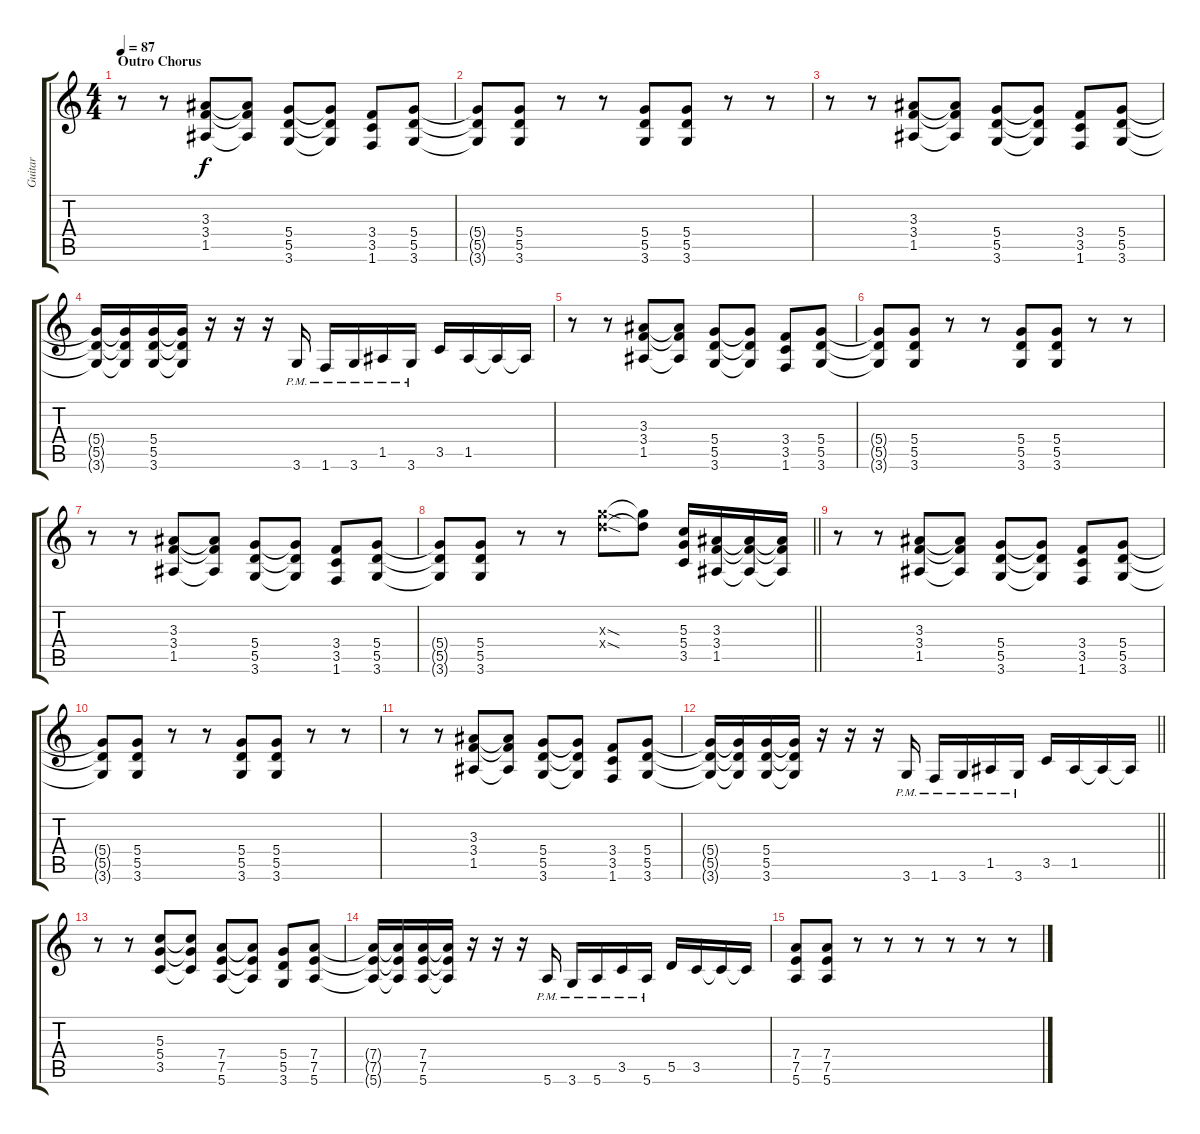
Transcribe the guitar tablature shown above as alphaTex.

\track ("Guitar" "Guitar") {instrument overdrivenguitar}
\staff {score tabs}
\tuning (E4 B3 G3 D3 A2 E2) {hide}
\ts (4 4)
\section ("" "Outro Chorus")
\tempo 87
\clef g2
\ks c
r.8{dy f} r.8 (3.3 3.4 1.5).8 (3.3{t} 3.4{t} 1.5{t}).8 (5.4 5.5 3.6).8 (5.4{t} 5.5{t} 3.6{t}).8 (3.4 3.5 1.6).8 (5.4 5.5 3.6).8 |
(5.4{t} 5.5{t} 3.6{t}).8 (5.4 5.5 3.6).8 r.8 r.8 (5.4 5.5 3.6).8 (5.4 5.5 3.6).8 r.8 r.8 |
r.8 r.8 (3.3 3.4 1.5).8 (3.3{t} 3.4{t} 1.5{t}).8 (5.4 5.5 3.6).8 (5.4{t} 5.5{t} 3.6{t}).8 (3.4 3.5 1.6).8 (5.4 5.5 3.6).8 |
(5.4{t} 5.5{t} 3.6{t}).16 (5.4{t} 5.5{t} 3.6{t}).16 (5.4 5.5 3.6).16 (5.4{t} 5.5{t} 3.6{t}).16 r.16 r.16 r.16 3.6{pm}.16 1.6{pm}.16 3.6{pm}.16 1.5{pm}.16 3.6{pm}.16 3.5.16 1.5.16 1.5{t}.16 1.5{t}.16 |
r.8 r.8 (3.3 3.4 1.5).8 (3.3{t} 3.4{t} 1.5{t}).8 (5.4 5.5 3.6).8 (5.4{t} 5.5{t} 3.6{t}).8 (3.4 3.5 1.6).8 (5.4 5.5 3.6).8 |
(5.4{t} 5.5{t} 3.6{t}).8 (5.4 5.5 3.6).8 r.8 r.8 (5.4 5.5 3.6).8 (5.4 5.5 3.6).8 r.8 r.8 |
r.8 r.8 (3.3 3.4 1.5).8 (3.3{t} 3.4{t} 1.5{t}).8 (5.4 5.5 3.6).8 (5.4{t} 5.5{t} 3.6{t}).8 (3.4 3.5 1.6).8 (5.4 5.5 3.6).8 |
\barLineRight lightlight
(5.4{t} 5.5{t} 3.6{t}).8 (5.4 5.5 3.6).8 r.8 r.8 (12.3{sod x} 12.4{sod x}).8 (12.3{t} 12.4{t}).8 (5.3 5.4 3.5).16 (3.3 3.4 1.5).16 (3.3{t} 3.4{t} 1.5{t}).16 (3.3{t} 3.4{t} 1.5{t}).16 |
r.8 r.8 (3.3 3.4 1.5).8 (3.3{t} 3.4{t} 1.5{t}).8 (5.4 5.5 3.6).8 (5.4{t} 5.5{t} 3.6{t}).8 (3.4 3.5 1.6).8 (5.4 5.5 3.6).8 |
(5.4{t} 5.5{t} 3.6{t}).8 (5.4 5.5 3.6).8 r.8 r.8 (5.4 5.5 3.6).8 (5.4 5.5 3.6).8 r.8 r.8 |
r.8 r.8 (3.3 3.4 1.5).8 (3.3{t} 3.4{t} 1.5{t}).8 (5.4 5.5 3.6).8 (5.4{t} 5.5{t} 3.6{t}).8 (3.4 3.5 1.6).8 (5.4 5.5 3.6).8 |
\barLineRight lightlight
(5.4{t} 5.5{t} 3.6{t}).16 (5.4{t} 5.5{t} 3.6{t}).16 (5.4 5.5 3.6).16 (5.4{t} 5.5{t} 3.6{t}).16 r.16 r.16 r.16 3.6{pm}.16 1.6{pm}.16 3.6{pm}.16 1.5{pm}.16 3.6{pm}.16 3.5.16 1.5.16 1.5{t}.16 1.5{t}.16 |
r.8 r.8 (5.3 5.4 3.5).8 (5.3{t} 5.4{t} 3.5{t}).8 (7.4 7.5 5.6).8 (7.4{t} 7.5{t} 5.6{t}).8 (5.4 5.5 3.6).8 (7.4 7.5 5.6).8 |
(7.4{t} 7.5{t} 5.6{t}).16 (7.4{t} 7.5{t} 5.6{t}).16 (7.4 7.5 5.6).16 (7.4{t} 7.5{t} 5.6{t}).16 r.16 r.16 r.16 5.6{pm}.16 3.6{pm}.16 5.6{pm}.16 3.5{pm}.16 5.6{pm}.16 5.5.16 3.5.16 3.5{t}.16 3.5{t}.16 |
(7.4 7.5 5.6).8 (7.4 7.5 5.6).8 r.8 r.8 r.8 r.8 r.8 r.8
